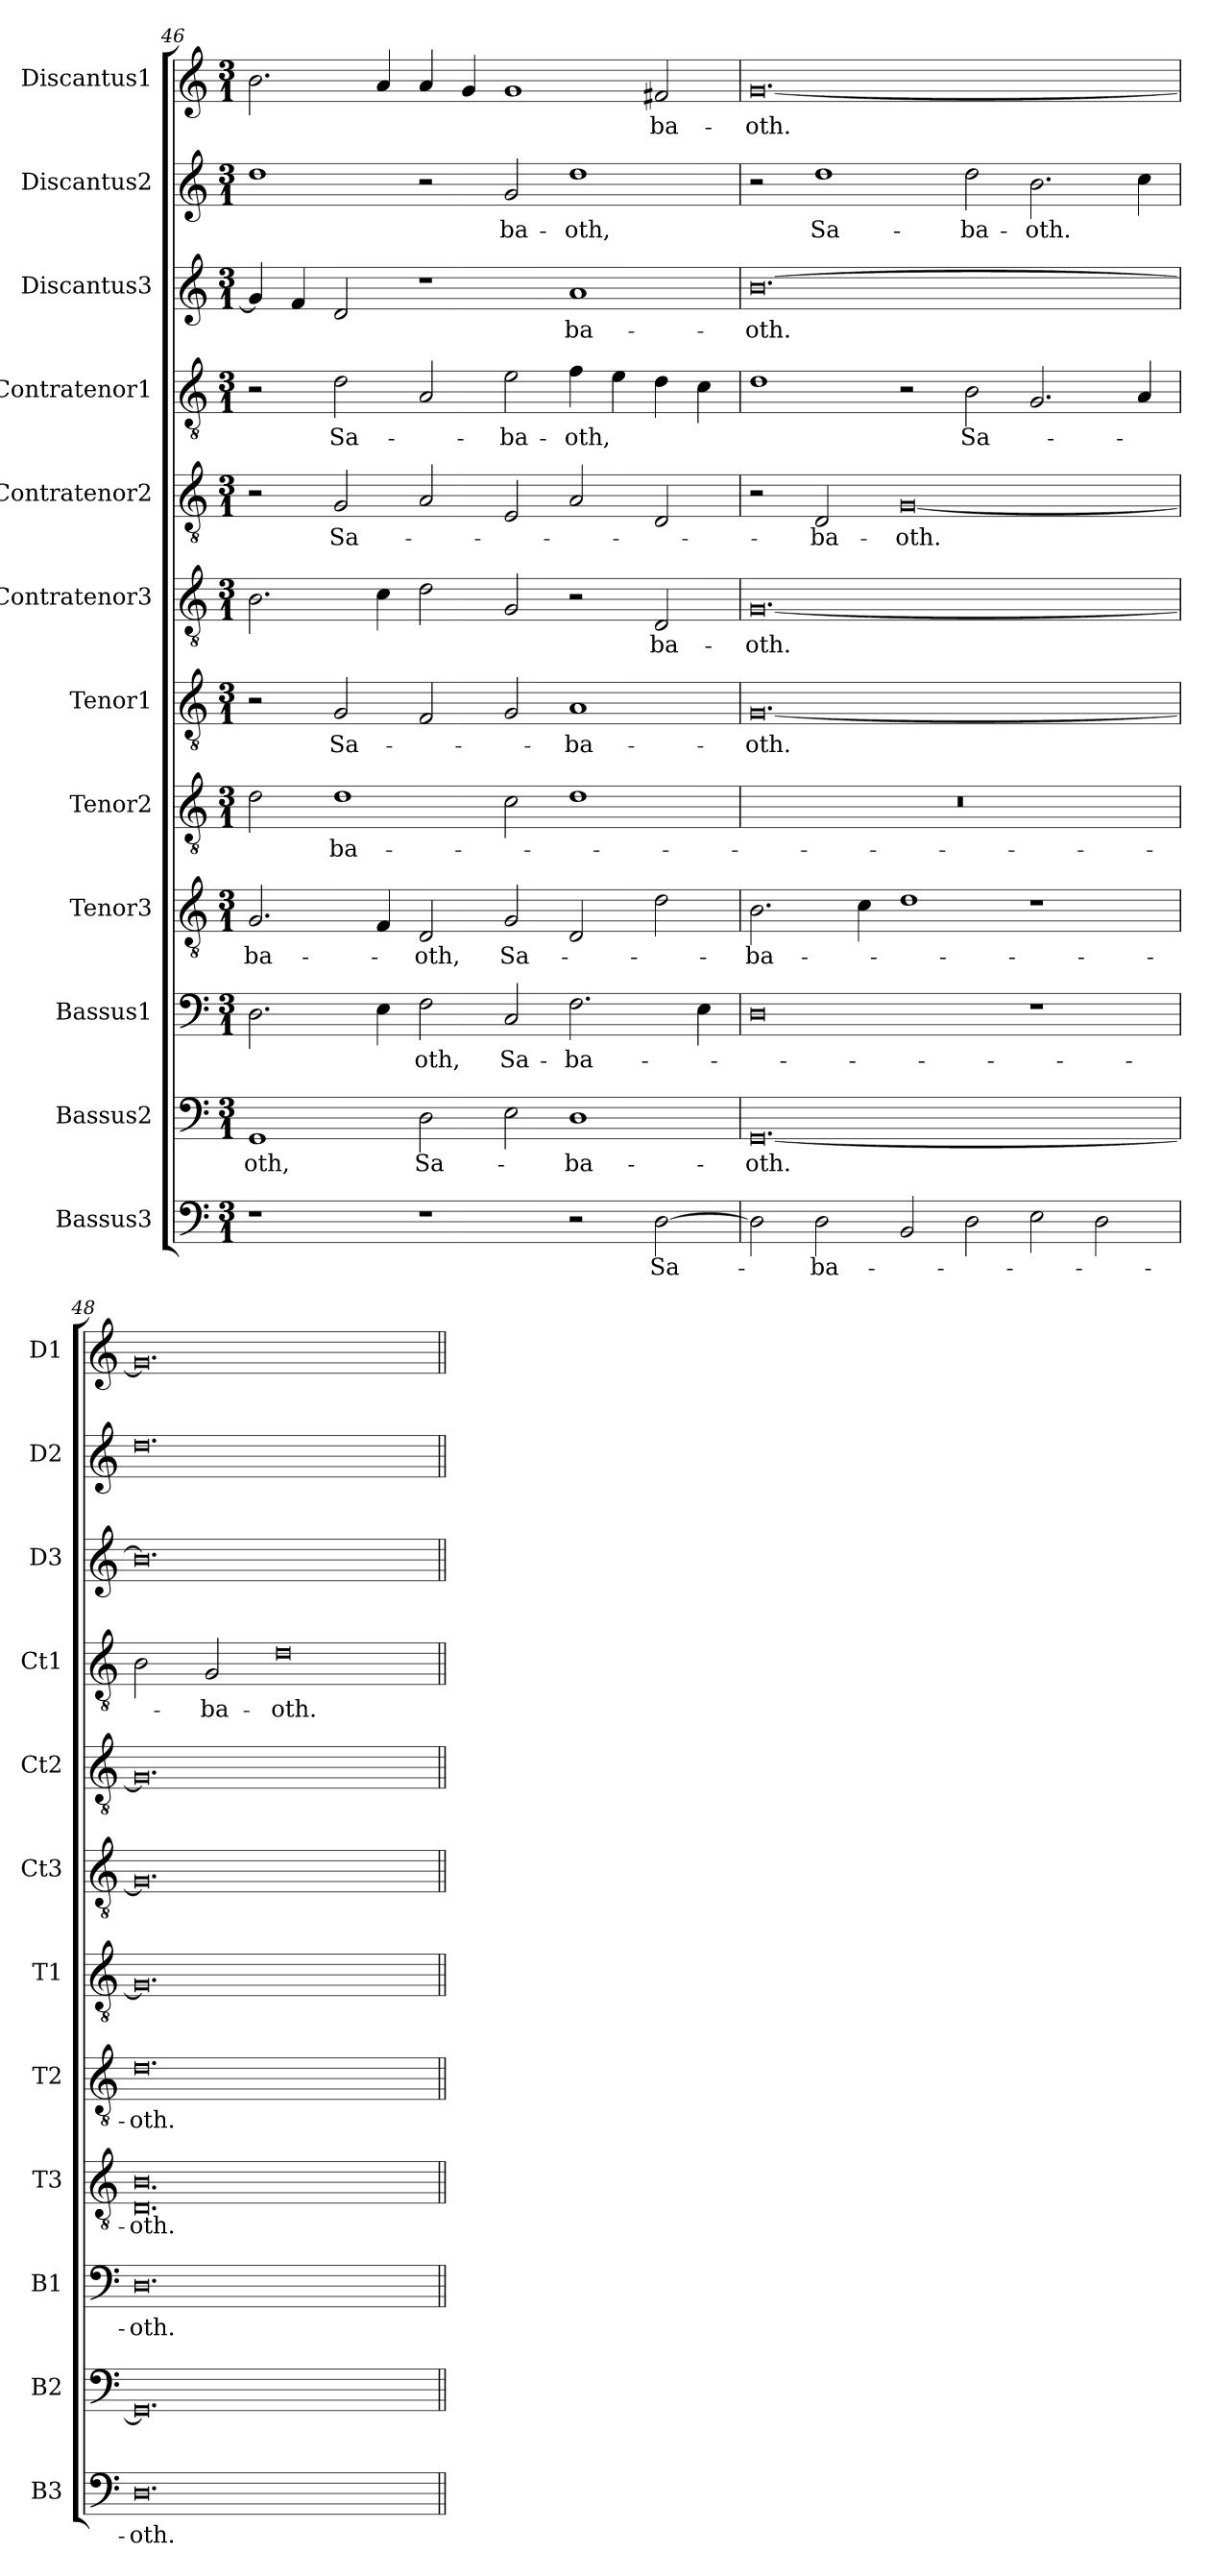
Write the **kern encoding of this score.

**kern	**text	**kern	**text	**kern	**text	**kern	**text	**kern	**text	**kern	**text	**kern	**text	**kern	**text	**kern	**text	**kern	**text	**kern	**text	**kern	**text
*part12	*part12	*part11	*part11	*part10	*part10	*part9	*part9	*part8	*part8	*part7	*part7	*part6	*part6	*part5	*part5	*part4	*part4	*part3	*part3	*part2	*part2	*part1	*part1
*staff12	*staff12	*staff11	*staff11	*staff10	*staff10	*staff9	*staff9	*staff8	*staff8	*staff7	*staff7	*staff6	*staff6	*staff5	*staff5	*staff4	*staff4	*staff3	*staff3	*staff2	*staff2	*staff1	*staff1
*I"Bassus3	*	*I"Bassus2	*	*I"Bassus1	*	*I"Tenor3	*	*I"Tenor2	*	*I"Tenor1	*	*I"Contratenor3	*	*I"Contratenor2	*	*I"Contratenor1	*	*I"Discantus3	*	*I"Discantus2	*	*I"Discantus1	*
*I'B3	*	*I'B2	*	*I'B1	*	*I'T3	*	*I'T2	*	*I'T1	*	*I'Ct3	*	*I'Ct2	*	*I'Ct1	*	*I'D3	*	*I'D2	*	*I'D1	*
*clefF4	*	*clefF4	*	*clefF4	*	*clefGv2	*	*clefGv2	*	*clefGv2	*	*clefGv2	*	*clefGv2	*	*clefGv2	*	*clefG2	*	*clefG2	*	*clefG2	*
*k[]	*	*k[]	*	*k[]	*	*k[]	*	*k[]	*	*k[]	*	*k[]	*	*k[]	*	*k[]	*	*k[]	*	*k[]	*	*k[]	*
*M3/1	*	*M3/1	*	*M3/1	*	*M3/1	*	*M3/1	*	*M3/1	*	*M3/1	*	*M3/1	*	*M3/1	*	*M3/1	*	*M3/1	*	*M3/1	*
=46	=46	=46	=46	=46	=46	=46	=46	=46	=46	=46	=46	=46	=46	=46	=46	=46	=46	=46	=46	=46	=46	=46	=46
1r	.	1GG	-oth,	2.D	.	2.G	-ba-	2d	.	2r	.	2.B	.	2r	.	2r	.	4g]	.	1dd	.	2.b	.
.	.	.	.	.	.	.	.	.	.	.	.	.	.	.	.	.	.	4f	.	.	.	.	.
.	.	.	.	.	.	.	.	1d	-ba-	2G	Sa-	.	.	2G	Sa-	2d	Sa-	2d	.	.	.	.	.
.	.	.	.	4E	.	4F	.	.	.	.	.	4c	.	.	.	.	.	.	.	.	.	4a	.
1r	.	2D	Sa-	2F	-oth,	2D	-oth,	.	.	2F	.	2d	.	2A	.	2A	.	1r	.	2r	.	4a	.
.	.	.	.	.	.	.	.	.	.	.	.	.	.	.	.	.	.	.	.	.	.	4g	.
.	.	2E	.	2C	Sa-	2G	Sa-	2c	.	2G	.	2G	.	2E	.	2e	-ba-	.	.	2g	-ba-	1g	.
2r	.	1D	-ba-	2.F	-ba-	2D	.	1d	.	1A	-ba-	2r	.	2A	.	4f	-oth,	1a	-ba-	1dd	-oth,	.	.
.	.	.	.	.	.	.	.	.	.	.	.	.	.	.	.	4e	.	.	.	.	.	.	.
[2D	Sa-	.	.	.	.	2d	.	.	.	.	.	2D	-ba-	2D	.	4d	.	.	.	.	.	2f#X	-ba-
.	.	.	.	4E	.	.	.	.	.	.	.	.	.	.	.	4c	.	.	.	.	.	.	.
=47	=47	=47	=47	=47	=47	=47	=47	=47	=47	=47	=47	=47	=47	=47	=47	=47	=47	=47	=47	=47	=47	=47	=47
2D]	.	[0.GG	-oth.	0D	.	2.B	-ba-	0.r	.	[0.G	-oth.	[0.G	-oth.	2r	.	1d	.	[0.b	-oth.	2r	.	[0.g	-oth.
2D	-ba-	.	.	.	.	.	.	.	.	.	.	.	.	2D	-ba-	.	.	.	.	1dd	Sa-	.	.
.	.	.	.	.	.	4c	.	.	.	.	.	.	.	.	.	.	.	.	.	.	.	.	.
2BB	.	.	.	.	.	1d	.	.	.	.	.	.	.	[0G	-oth.	2r	.	.	.	.	.	.	.
2D	.	.	.	.	.	.	.	.	.	.	.	.	.	.	.	2B	Sa-	.	.	2dd	-ba-	.	.
2E	.	.	.	1r	.	1r	.	.	.	.	.	.	.	.	.	2.G	.	.	.	2.b	-oth.	.	.
2D	.	.	.	.	.	.	.	.	.	.	.	.	.	.	.	.	.	.	.	.	.	.	.
.	.	.	.	.	.	.	.	.	.	.	.	.	.	.	.	4A	.	.	.	4cc	.	.	.
=48	=48	=48	=48	=48	=48	=48	=48	=48	=48	=48	=48	=48	=48	=48	=48	=48	=48	=48	=48	=48	=48	=48	=48
*	*	*	*	*	*	*^	*	*	*	*	*	*	*	*	*	*	*	*	*	*	*	*	*
0.D	-oth.	0.GG]	.	0.D	-oth.	0.D	0.B	-oth.	0.d	-oth.	0.G]	.	0.G]	.	0.G]	.	2B	.	0.b]	.	0.dd	.	0.g]	.
.	.	.	.	.	.	.	.	.	.	.	.	.	.	.	.	.	2G	-ba-	.	.	.	.	.	.
.	.	.	.	.	.	.	.	.	.	.	.	.	.	.	.	.	0d	-oth.	.	.	.	.	.	.
*	*	*	*	*	*	*v	*v	*	*	*	*	*	*	*	*	*	*	*	*	*	*	*	*	*
=||	=||	=||	=||	=||	=||	=||	=||	=||	=||	=||	=||	=||	=||	=||	=||	=||	=||	=||	=||	=||	=||	=||	=||
*-	*-	*-	*-	*-	*-	*-	*-	*-	*-	*-	*-	*-	*-	*-	*-	*-	*-	*-	*-	*-	*-	*-	*-
